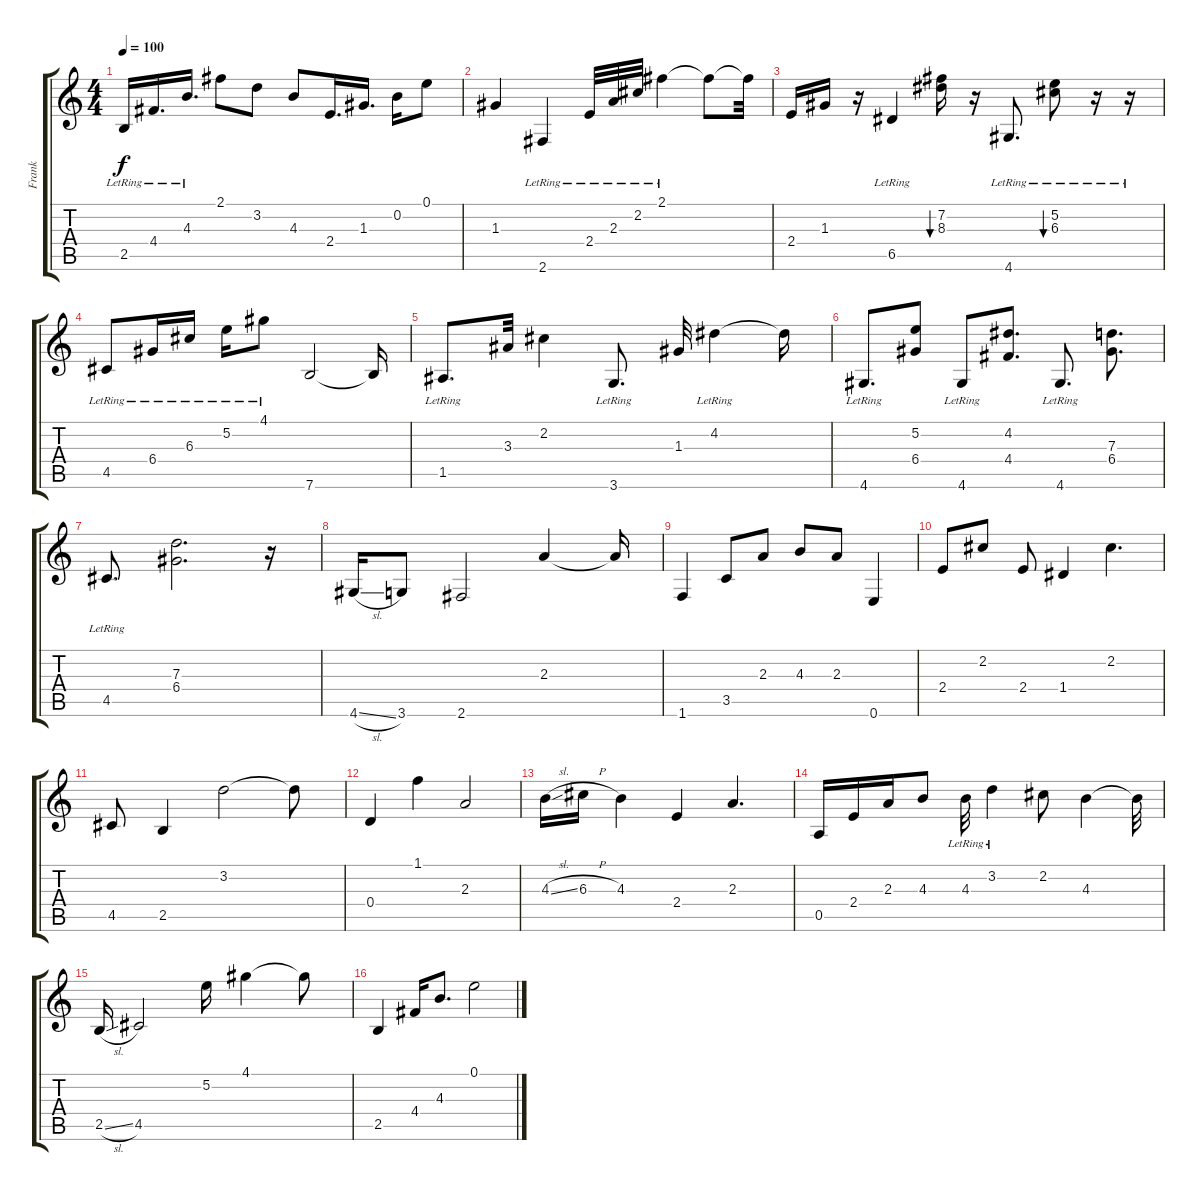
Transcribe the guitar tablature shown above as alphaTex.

\track ("Frank" "Frank") {instrument acousticguitarsteel}
\staff {score tabs}
\tuning (E4 B3 G3 D3 A2 E2) {hide}
\ts (4 4)
\tempo 100
\clef g2
\ks c
2.5{lr}.16{dy f} 4.4{lr}.16{d} 4.3{lr}.16{d} 2.1.8 3.2.8 4.3.8 2.4.16{d} 1.3.16{d} 0.2.16 0.1.8 |
1.3.4 2.6{lr}.4 2.4{lr}.32 2.3{lr}.32 2.2{lr}.32 2.1{lr}.4 2.1{t}.8 2.1{t}.32 |
2.4.16 1.3.16 r.16 6.5{lr}.4 (7.2 8.3).16{bu 60} r.16 4.6{lr}.8{d} (5.2{lr} 6.3{lr}).8{bu 60} r.16 r.16 |
4.5{lr}.8 6.4{lr}.16 6.3{lr}.16 5.2{lr}.16 4.1{lr}.8 7.6.2 7.6{t}.16 |
1.5{lr}.8{d} 3.3.32 2.2.4 3.6{lr}.8{d} 1.3.32 4.2{lr}.4 4.2{t}.16 |
4.6{lr}.8{d} (5.2 6.4).8 4.6{lr}.8 (4.2 4.4).8{d} 4.6{lr}.8{d} (7.3 6.4).8{d} |
4.5{lr}.8{d} (7.3 6.4).2{d} r.16 |
4.6{sl}.16 3.6.8 2.6.2 2.3.4 2.3{t}.16 |
1.6.4 3.5.8 2.3.8 4.3.8 2.3.8 0.6.4 |
2.4.8 2.2.8 2.4.8 1.4.4 2.2.4{d} |
4.5.8 2.5.4 3.2.2 3.2{t}.8 |
0.4.4 1.1.4 2.3.2 |
4.3{sl}.16 6.3{h}.16 4.3.4 2.4.4 2.3.4{d} |
0.5.16 2.4.16 2.3.16 4.3.8 4.3{lr}.32 3.2{lr}.4 2.2.8 4.3.4 4.3{t}.32 |
2.5{sl}.16 4.5.2 5.2.16 4.1.4 4.1{t}.8 |
2.5.4 4.4.16 4.3.8{d} 0.1.2
